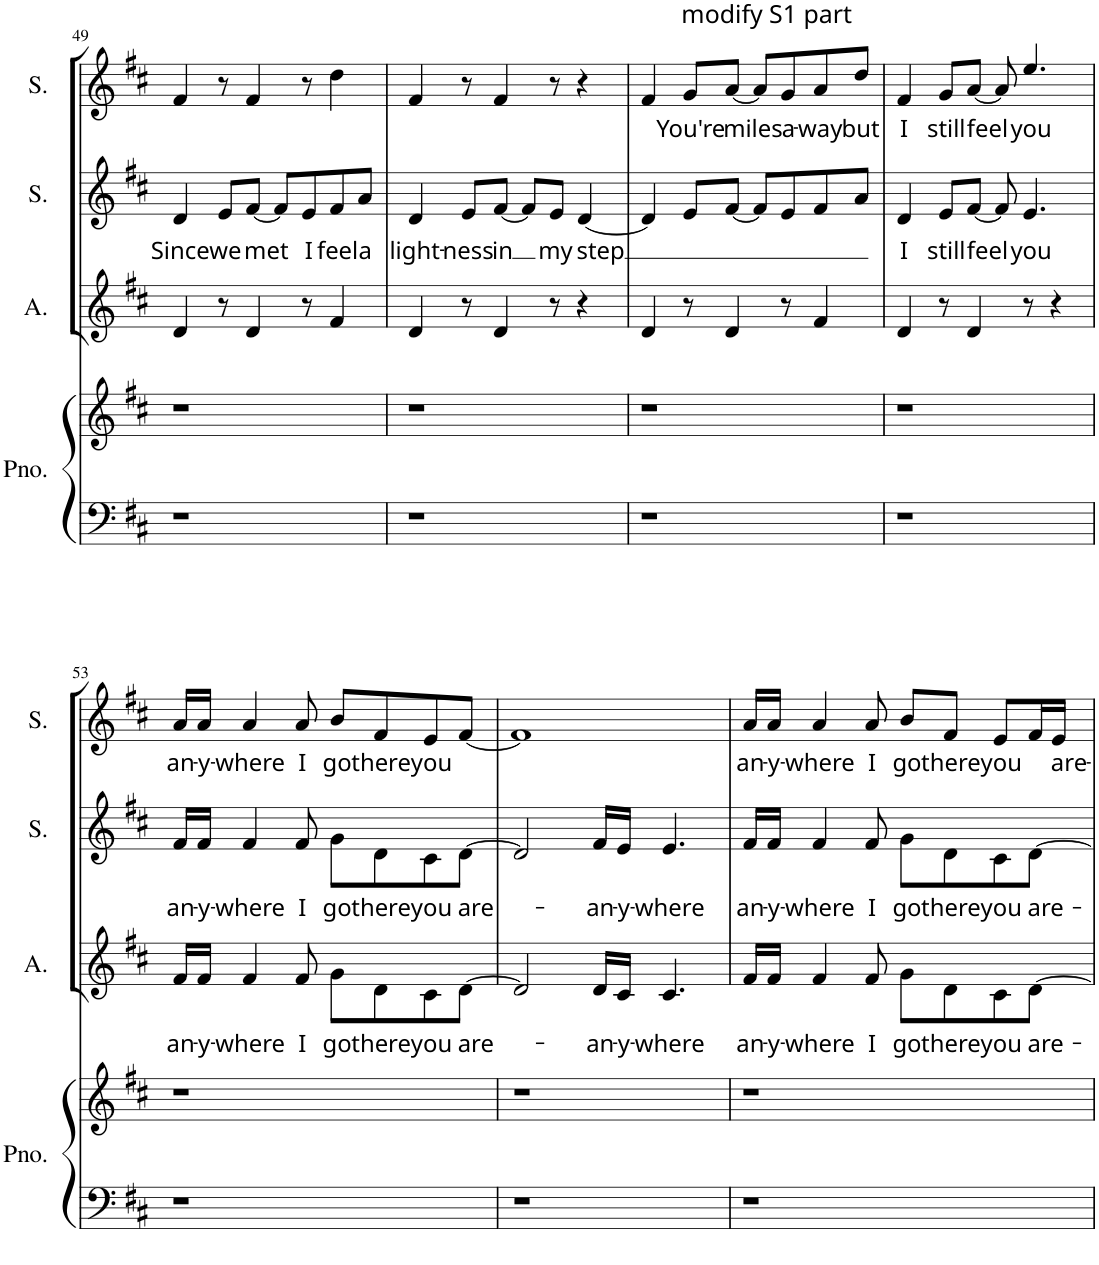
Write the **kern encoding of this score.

**kern	**kern	**kern	**text	**kern	**text	**kern	**text
*part4	*part4	*part3	*part3	*part2	*part2	*part1	*part1
*staff5	*staff4	*staff3	*staff3	*staff2	*staff2	*staff1	*staff1
*I"Piano	*	*I"ALTO	*	*I"SOPRANO 2	*	*I"SOPRANO 1	*
*I'Pno.	*	*I'A.	*	*I'S.	*	*I'S.	*
!!LO:PB:g=z
*clefF4	*clefG2	*clefG2	*	*clefG2	*	*clefG2	*
*k[f#c#]	*k[f#c#]	*k[f#c#]	*	*k[f#c#]	*	*k[f#c#]	*
*D:	*D:	*D:	*	*D:	*	*D:	*
*M4/4	*M4/4	*M4/4	*	*M4/4	*	*M4/4	*
=49	=49	=49	=49	=49	=49	=49	=49
!	!	!	!	!	!LO:LY:b	!	!
1r	1r	4d/	.	4d/	Since	4f#/	.
!	!	!	!	!	!LO:LY:b	!	!
.	.	8r	.	8e/L	we	8r	.
!	!	!	!	!	!LO:LY:b	!	!
.	.	4d/	.	[8f#/J	met	4f#/	.
.	.	.	.	8f#/L]	.	.	.
!	!	!	!	!	!LO:LY:b	!	!
.	.	8r	.	8e/	I	8r	.
!	!	!	!	!	!LO:LY:b	!	!
.	.	4f#/	.	8f#/	feel	4dd\	.
!	!	!	!	!	!LO:LY:b	!	!
.	.	.	.	8a/J	a	.	.
=50	=50	=50	=50	=50	=50	=50	=50
!	!	!	!	!	!LO:LY:b	!	!
1r	1r	4d/	.	4d/	light-	4f#/	.
!	!	!	!	!	!LO:LY:b	!	!
.	.	8r	.	8e/L	-ness	8r	.
!	!	!	!	!	!LO:LY:b	!	!
.	.	4d/	.	[8f#/J	in	4f#/	.
.	.	.	.	8f#/L]	.	.	.
!	!	!	!	!	!LO:LY:b	!	!
.	.	8r	.	8e/J	my	8r	.
!	!	!	!	!	!LO:LY:b	!	!
.	.	4r	.	[4d/	step	4r	.
=51	=51	=51	=51	=51	=51	=51	=51
1r	1r	4d/	.	4d/]	.	4f#/	.
!	!	!	!	!	!	!LO:TX:a:t=modify S1 part	!
!	!	!	!	!	!	!	!LO:LY:b
.	.	8r	.	8e/L	.	8g/L	You're
!	!	!	!	!	!	!	!LO:LY:b
.	.	4d/	.	[8f#/J	.	[8a/J	miles
.	.	.	.	8f#/L]	.	8a/L]	.
!	!	!	!	!	!	!	!LO:LY:b
.	.	8r	.	8e/	.	8g/	a-
!	!	!	!	!	!	!	!LO:LY:b
.	.	4f#/	.	8f#/	.	8a/	-way
!	!	!	!	!	!	!	!LO:LY:b
.	.	.	.	8a/J	.	8dd/J	but
=52	=52	=52	=52	=52	=52	=52	=52
!	!	!	!	!	!LO:LY:b	!	!LO:LY:b
1r	1r	4d/	.	4d/	I	4f#/	I
!	!	!	!	!	!LO:LY:b	!	!LO:LY:b
.	.	8r	.	8e/L	still	8g/L	still
!	!	!	!	!	!LO:LY:b	!	!LO:LY:b
.	.	4d/	.	[8f#/J	feel	[8a/J	feel
.	.	.	.	8f#/]	.	8a/]	.
!	!	!	!	!	!LO:LY:b	!	!LO:LY:b
.	.	8r	.	4.e/	you	4.ee/	you
.	.	4r	.	.	.	.	.
!!LO:LB:g=z
=53	=53	=53	=53	=53	=53	=53	=53
!	!	!	!LO:LY:b	!	!LO:LY:b	!	!LO:LY:b
1r	1r	16f#/LL	an-	16f#/LL	an-	16a/LL	an-
!	!	!	!LO:LY:b	!	!LO:LY:b	!	!LO:LY:b
.	.	16f#/JJ	-y-	16f#/JJ	-y-	16a/JJ	-y-
!	!	!	!LO:LY:b	!	!LO:LY:b	!	!LO:LY:b
.	.	4f#/	-where	4f#/	-where	4a/	-where
!	!	!	!LO:LY:b	!	!LO:LY:b	!	!LO:LY:b
.	.	8f#/	I	8f#/	I	8a/	I
!	!	!	!LO:LY:b	!	!LO:LY:b	!	!LO:LY:b
.	.	8g\L	go	8g\L	go	8b/L	go
!	!	!	!LO:LY:b	!	!LO:LY:b	!	!LO:LY:b
.	.	8d\	there	8d\	there	8f#/	there
!	!	!	!LO:LY:b	!	!LO:LY:b	!	!LO:LY:b
.	.	8c#\	you	8c#\	you	8e/	you
!	!	!	!LO:LY:b	!	!LO:LY:b	!	!
.	.	[8d\J	are-	[8d\J	are-	[8f#/J	.
=54	=54	=54	=54	=54	=54	=54	=54
1r	1r	2d/]	.	2d/]	.	1f#]	.
!	!	!	!LO:LY:b	!	!LO:LY:b	!	!
.	.	16d/LL	-an-	16f#/LL	-an-	.	.
!	!	!	!LO:LY:b	!	!LO:LY:b	!	!
.	.	16c#/JJ	-y-	16e/JJ	-y-	.	.
!	!	!	!LO:LY:b	!	!LO:LY:b	!	!
.	.	4.c#/	-where	4.e/	-where	.	.
=55	=55	=55	=55	=55	=55	=55	=55
!	!	!	!LO:LY:b	!	!LO:LY:b	!	!LO:LY:b
1r	1r	16f#/LL	an-	16f#/LL	-an-	16a/LL	-an-
!	!	!	!LO:LY:b	!	!LO:LY:b	!	!LO:LY:b
.	.	16f#/JJ	-y-	16f#/JJ	-y-	16a/JJ	-y-
!	!	!	!LO:LY:b	!	!LO:LY:b	!	!LO:LY:b
.	.	4f#/	-where	4f#/	-where	4a/	-where
!	!	!	!LO:LY:b	!	!LO:LY:b	!	!LO:LY:b
.	.	8f#/	I	8f#/	I	8a/	I
!	!	!	!LO:LY:b	!	!LO:LY:b	!	!LO:LY:b
.	.	8g\L	go	8g\L	go	8b/L	go
!	!	!	!LO:LY:b	!	!LO:LY:b	!	!LO:LY:b
.	.	8d\	there	8d\	there	8f#/J	there
!	!	!	!LO:LY:b	!	!LO:LY:b	!	!LO:LY:b
.	.	8c#\	you	8c#\	you	8e/L	you
!	!	!	!LO:LY:b	!	!LO:LY:b	!	!
.	.	[8d\J	are-	[8d\J	are-	16f#/L	.
!	!	!	!	!	!	!	!LO:LY:b
.	.	.	.	.	.	16e/JJ	are-
=	=	=	=	=	=	=	=
*-	*-	*-	*-	*-	*-	*-	*-
